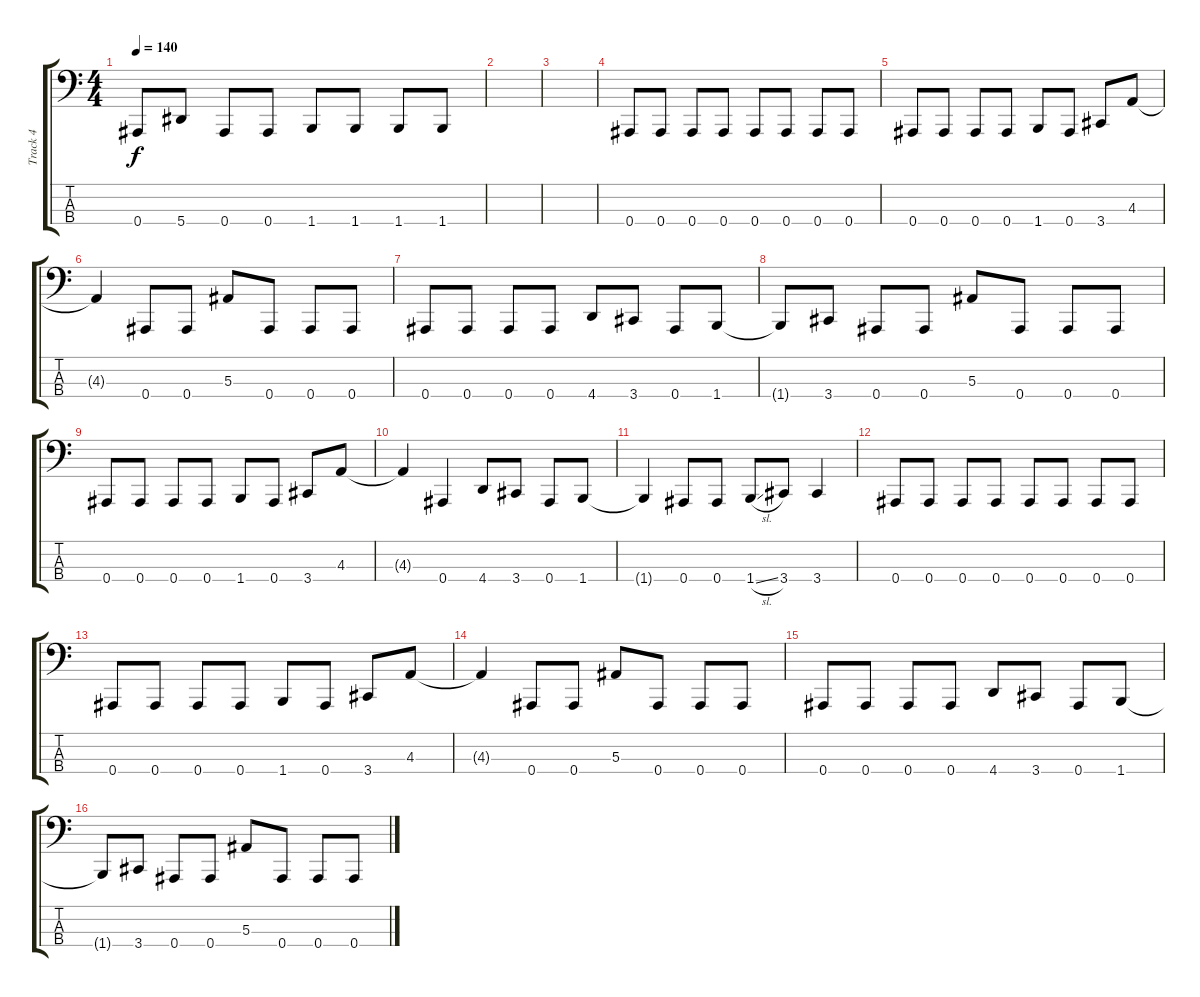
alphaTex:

\track ("Track 4" "Track 4") {instrument electricbasspick}
\staff {score tabs}
\tuning (Eb2 Bb1 F1 Bb0) {hide}
\ts (4 4)
\tempo 140
\clef f4
\ks c
0.4.8{dy f} 5.4.8 0.4.8 0.4.8 1.4.8 1.4.8 1.4.8 1.4.8 |
|
|
0.4.8 0.4.8 0.4.8 0.4.8 0.4.8 0.4.8 0.4.8 0.4.8 |
0.4.8 0.4.8 0.4.8 0.4.8 1.4.8 0.4.8 3.4.8 4.3.8 |
4.3{t}.4 0.4.8 0.4.8 5.3.8 0.4.8 0.4.8 0.4.8 |
0.4.8 0.4.8 0.4.8 0.4.8 4.4.8 3.4.8 0.4.8 1.4.8 |
1.4{t}.8 3.4.8 0.4.8 0.4.8 5.3.8 0.4.8 0.4.8 0.4.8 |
0.4.8 0.4.8 0.4.8 0.4.8 1.4.8 0.4.8 3.4.8 4.3.8 |
4.3{t}.4 0.4.4 4.4.8 3.4.8 0.4.8 1.4.8 |
1.4{t}.4 0.4.8 0.4.8 1.4{sl}.8 3.4.8 3.4.4 |
0.4.8 0.4.8 0.4.8 0.4.8 0.4.8 0.4.8 0.4.8 0.4.8 |
0.4.8 0.4.8 0.4.8 0.4.8 1.4.8 0.4.8 3.4.8 4.3.8 |
4.3{t}.4 0.4.8 0.4.8 5.3.8 0.4.8 0.4.8 0.4.8 |
0.4.8 0.4.8 0.4.8 0.4.8 4.4.8 3.4.8 0.4.8 1.4.8 |
1.4{t}.8 3.4.8 0.4.8 0.4.8 5.3.8 0.4.8 0.4.8 0.4.8
